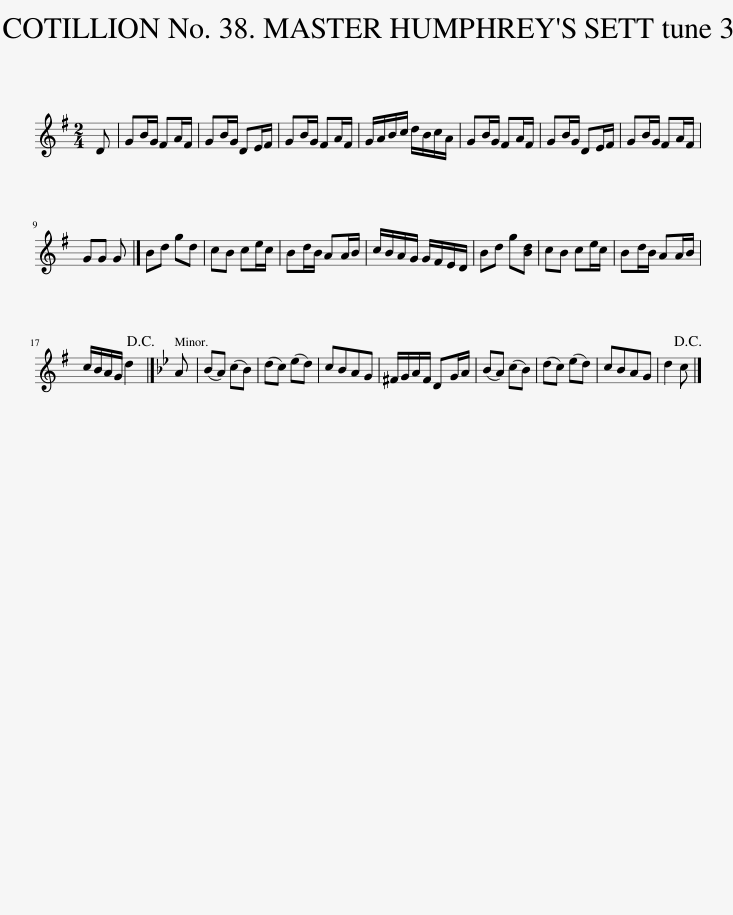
X:1
L:1/8
M:2/4
I:linebreak $
K:G
V:1 treble
V:1
 D | GB/G/ FA/F/ | GB/G/ DE/F/ | GB/G/ FA/F/ | G/A/B/c/ d/B/c/A/ | %5
 GB/G/ FA/F/ | GB/G/ DE/F/ | GB/G/ FA/F/ |$ GG G |] Bd gd | %10
 cB ce/c/ | Bd/B/ AA/B/ | c/B/A/G/ G/F/E/D/ | Bd g[Bd] | cB ce/c/ | %15
 Bd/B/ AA/B/ |$ c/B/A/G/ d2!D.C.! |][K:Gmin] A | (BA) (cB) | (dc) (ed) | %20
 cBAG | ^F/G/A/F/ DG/A/ | (BA) (cB) | (dc) (ed) | cBAG | %25
 d2 c!D.C.! |] %26
